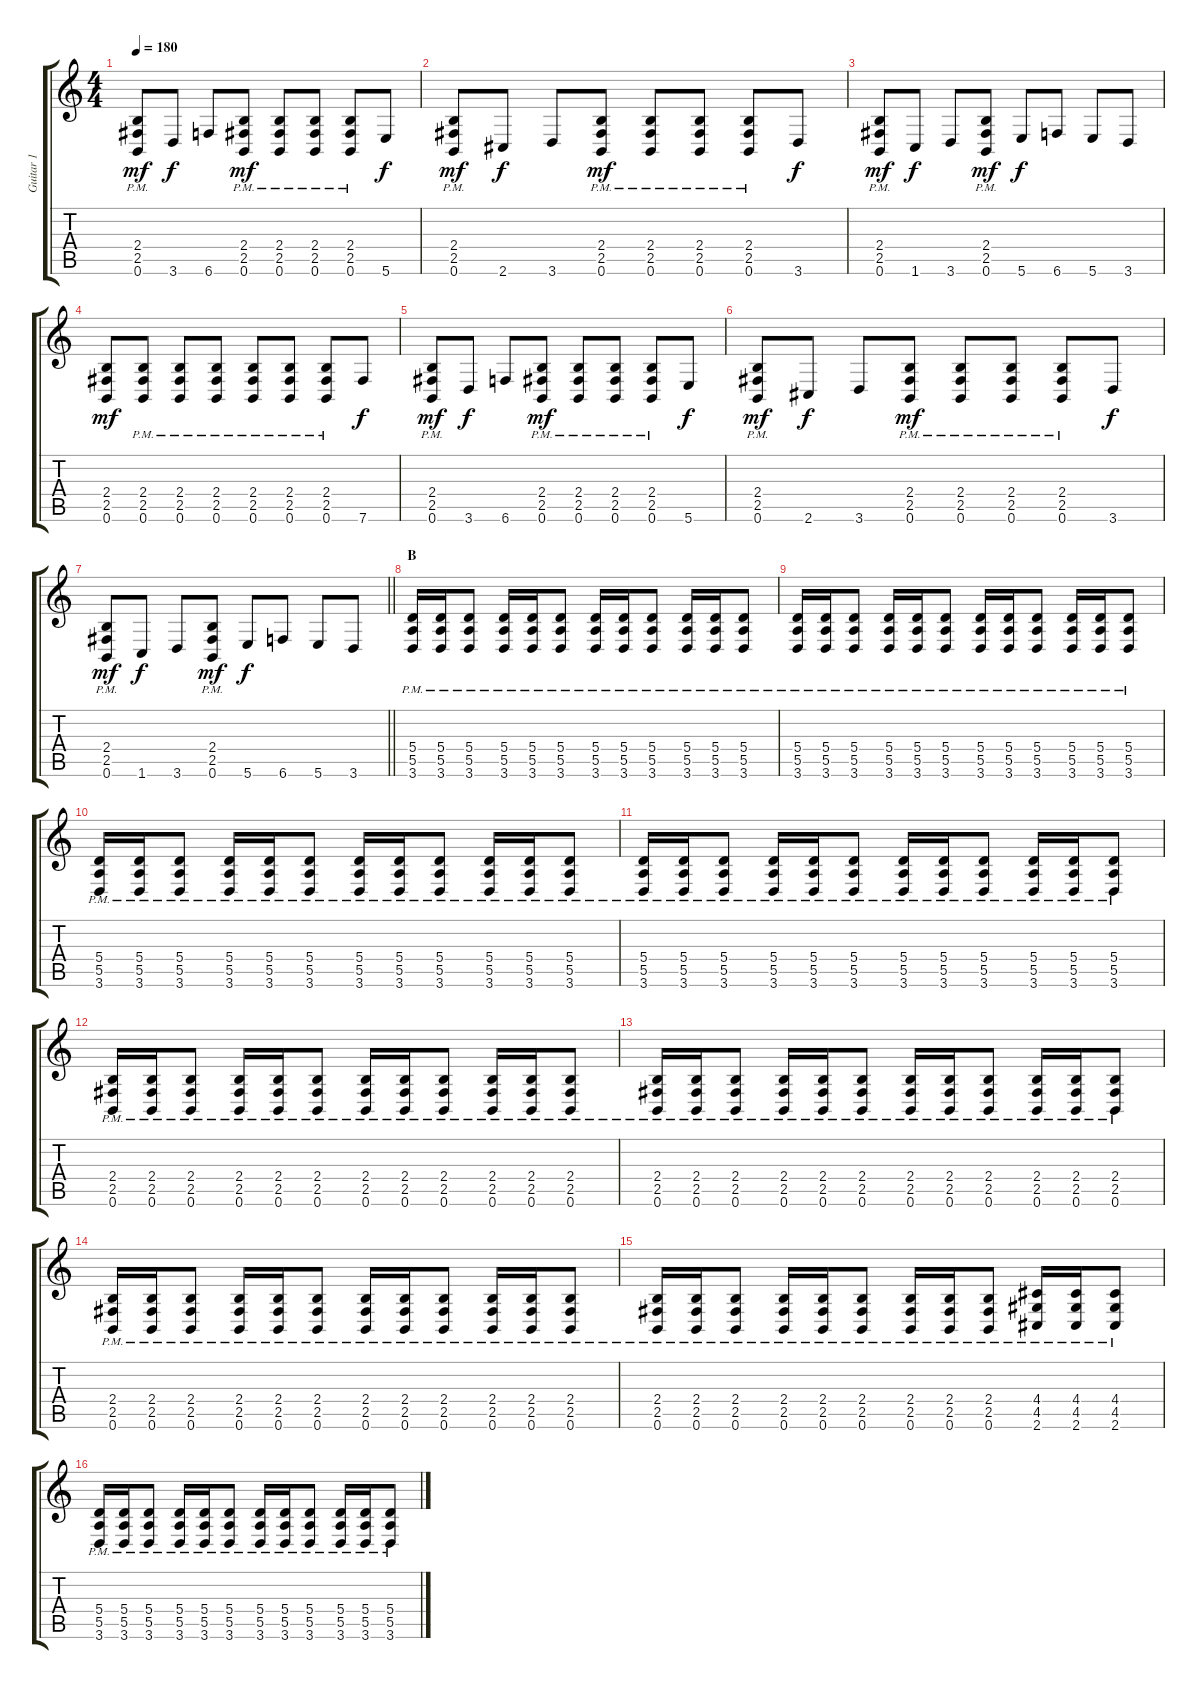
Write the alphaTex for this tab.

\track ("Guitar 1" "Guitar 1") {instrument distortionguitar}
\staff {score tabs}
\tuning (B3 Gb3 D3 A2 E2 B1) {hide}
\ts (4 4)
\tempo 180
\clef g2
\ks c
(2.4{pm} 2.5{pm} 0.6{pm}).8{dy mf} 3.6.8{dy f} 6.6.8 (2.4{pm} 2.5{pm} 0.6{pm}).8{dy mf} (2.4{pm} 2.5{pm} 0.6{pm}).8 (2.4{pm} 2.5{pm} 0.6{pm}).8 (2.4{pm} 2.5{pm} 0.6{pm}).8 5.6.8{dy f} |
(2.4{pm} 2.5{pm} 0.6{pm}).8{dy mf} 2.6.8{dy f} 3.6.8 (2.4{pm} 2.5{pm} 0.6{pm}).8{dy mf} (2.4{pm} 2.5{pm} 0.6{pm}).8 (2.4{pm} 2.5{pm} 0.6{pm}).8 (2.4{pm} 2.5{pm} 0.6{pm}).8 3.6.8{dy f} |
(2.4{pm} 2.5{pm} 0.6{pm}).8{dy mf} 1.6.8{dy f} 3.6.8 (2.4{pm} 2.5{pm} 0.6{pm}).8{dy mf} 5.6.8{dy f} 6.6.8 5.6.8 3.6.8 |
(2.4 2.5 0.6).8{dy mf} (2.4{pm} 2.5{pm} 0.6{pm}).8 (2.4{pm} 2.5{pm} 0.6{pm}).8 (2.4{pm} 2.5{pm} 0.6{pm}).8 (2.4{pm} 2.5{pm} 0.6{pm}).8 (2.4{pm} 2.5{pm} 0.6{pm}).8 (2.4{pm} 2.5{pm} 0.6{pm}).8 7.6.8{dy f} |
(2.4{pm} 2.5{pm} 0.6{pm}).8{dy mf} 3.6.8{dy f} 6.6.8 (2.4{pm} 2.5{pm} 0.6{pm}).8{dy mf} (2.4{pm} 2.5{pm} 0.6{pm}).8 (2.4{pm} 2.5{pm} 0.6{pm}).8 (2.4{pm} 2.5{pm} 0.6{pm}).8 5.6.8{dy f} |
(2.4{pm} 2.5{pm} 0.6{pm}).8{dy mf} 2.6.8{dy f} 3.6.8 (2.4{pm} 2.5{pm} 0.6{pm}).8{dy mf} (2.4{pm} 2.5{pm} 0.6{pm}).8 (2.4{pm} 2.5{pm} 0.6{pm}).8 (2.4{pm} 2.5{pm} 0.6{pm}).8 3.6.8{dy f} |
\barLineRight lightlight
(2.4{pm} 2.5{pm} 0.6{pm}).8{dy mf} 1.6.8{dy f} 3.6.8 (2.4{pm} 2.5{pm} 0.6{pm}).8{dy mf} 5.6.8{dy f} 6.6.8 5.6.8 3.6.8 |
\section ("" "B")
(5.4{pm} 5.5{pm} 3.6{pm}).16{balance 8} (5.4{pm} 5.5{pm} 3.6{pm}).16 (5.4{pm} 5.5{pm} 3.6{pm}).8 (5.4{pm} 5.5{pm} 3.6{pm}).16 (5.4{pm} 5.5{pm} 3.6{pm}).16 (5.4{pm} 5.5{pm} 3.6{pm}).8 (5.4{pm} 5.5{pm} 3.6{pm}).16 (5.4{pm} 5.5{pm} 3.6{pm}).16 (5.4{pm} 5.5{pm} 3.6{pm}).8 (5.4{pm} 5.5{pm} 3.6{pm}).16 (5.4{pm} 5.5{pm} 3.6{pm}).16 (5.4{pm} 5.5{pm} 3.6{pm}).8 |
(5.4{pm} 5.5{pm} 3.6{pm}).16 (5.4{pm} 5.5{pm} 3.6{pm}).16 (5.4{pm} 5.5{pm} 3.6{pm}).8 (5.4{pm} 5.5{pm} 3.6{pm}).16 (5.4{pm} 5.5{pm} 3.6{pm}).16 (5.4{pm} 5.5{pm} 3.6{pm}).8 (5.4{pm} 5.5{pm} 3.6{pm}).16 (5.4{pm} 5.5{pm} 3.6{pm}).16 (5.4{pm} 5.5{pm} 3.6{pm}).8 (5.4{pm} 5.5{pm} 3.6{pm}).16 (5.4{pm} 5.5{pm} 3.6{pm}).16 (5.4{pm} 5.5{pm} 3.6{pm}).8 |
(5.4{pm} 5.5{pm} 3.6{pm}).16 (5.4{pm} 5.5{pm} 3.6{pm}).16 (5.4{pm} 5.5{pm} 3.6{pm}).8 (5.4{pm} 5.5{pm} 3.6{pm}).16 (5.4{pm} 5.5{pm} 3.6{pm}).16 (5.4{pm} 5.5{pm} 3.6{pm}).8 (5.4{pm} 5.5{pm} 3.6{pm}).16 (5.4{pm} 5.5{pm} 3.6{pm}).16 (5.4{pm} 5.5{pm} 3.6{pm}).8 (5.4{pm} 5.5{pm} 3.6{pm}).16 (5.4{pm} 5.5{pm} 3.6{pm}).16 (5.4{pm} 5.5{pm} 3.6{pm}).8 |
(5.4{pm} 5.5{pm} 3.6{pm}).16 (5.4{pm} 5.5{pm} 3.6{pm}).16 (5.4{pm} 5.5{pm} 3.6{pm}).8 (5.4{pm} 5.5{pm} 3.6{pm}).16 (5.4{pm} 5.5{pm} 3.6{pm}).16 (5.4{pm} 5.5{pm} 3.6{pm}).8 (5.4{pm} 5.5{pm} 3.6{pm}).16 (5.4{pm} 5.5{pm} 3.6{pm}).16 (5.4{pm} 5.5{pm} 3.6{pm}).8 (5.4{pm} 5.5{pm} 3.6{pm}).16 (5.4{pm} 5.5{pm} 3.6{pm}).16 (5.4{pm} 5.5{pm} 3.6{pm}).8 |
(2.4{pm} 2.5{pm} 0.6{pm}).16 (2.4{pm} 2.5{pm} 0.6{pm}).16 (2.4{pm} 2.5{pm} 0.6{pm}).8 (2.4{pm} 2.5{pm} 0.6{pm}).16 (2.4{pm} 2.5{pm} 0.6{pm}).16 (2.4{pm} 2.5{pm} 0.6{pm}).8 (2.4{pm} 2.5{pm} 0.6{pm}).16 (2.4{pm} 2.5{pm} 0.6{pm}).16 (2.4{pm} 2.5{pm} 0.6{pm}).8 (2.4{pm} 2.5{pm} 0.6{pm}).16 (2.4{pm} 2.5{pm} 0.6{pm}).16 (2.4{pm} 2.5{pm} 0.6{pm}).8 |
(2.4{pm} 2.5{pm} 0.6{pm}).16 (2.4{pm} 2.5{pm} 0.6{pm}).16 (2.4{pm} 2.5{pm} 0.6{pm}).8 (2.4{pm} 2.5{pm} 0.6{pm}).16 (2.4{pm} 2.5{pm} 0.6{pm}).16 (2.4{pm} 2.5{pm} 0.6{pm}).8 (2.4{pm} 2.5{pm} 0.6{pm}).16 (2.4{pm} 2.5{pm} 0.6{pm}).16 (2.4{pm} 2.5{pm} 0.6{pm}).8 (2.4{pm} 2.5{pm} 0.6{pm}).16 (2.4{pm} 2.5{pm} 0.6{pm}).16 (2.4{pm} 2.5{pm} 0.6{pm}).8 |
(2.4{pm} 2.5{pm} 0.6{pm}).16 (2.4{pm} 2.5{pm} 0.6{pm}).16 (2.4{pm} 2.5{pm} 0.6{pm}).8 (2.4{pm} 2.5{pm} 0.6{pm}).16 (2.4{pm} 2.5{pm} 0.6{pm}).16 (2.4{pm} 2.5{pm} 0.6{pm}).8 (2.4{pm} 2.5{pm} 0.6{pm}).16 (2.4{pm} 2.5{pm} 0.6{pm}).16 (2.4{pm} 2.5{pm} 0.6{pm}).8 (2.4{pm} 2.5{pm} 0.6{pm}).16 (2.4{pm} 2.5{pm} 0.6{pm}).16 (2.4{pm} 2.5{pm} 0.6{pm}).8 |
(2.4{pm} 2.5{pm} 0.6{pm}).16 (2.4{pm} 2.5{pm} 0.6{pm}).16 (2.4{pm} 2.5{pm} 0.6{pm}).8 (2.4{pm} 2.5{pm} 0.6{pm}).16 (2.4{pm} 2.5{pm} 0.6{pm}).16 (2.4{pm} 2.5{pm} 0.6{pm}).8 (2.4{pm} 2.5{pm} 0.6{pm}).16 (2.4{pm} 2.5{pm} 0.6{pm}).16 (2.4{pm} 2.5{pm} 0.6{pm}).8 (4.4{pm} 4.5{pm} 2.6{pm}).16 (4.4{pm} 4.5{pm} 2.6{pm}).16 (4.4{pm} 4.5{pm} 2.6{pm}).8 |
(5.4{pm} 5.5{pm} 3.6{pm}).16 (5.4{pm} 5.5{pm} 3.6{pm}).16 (5.4{pm} 5.5{pm} 3.6{pm}).8 (5.4{pm} 5.5{pm} 3.6{pm}).16 (5.4{pm} 5.5{pm} 3.6{pm}).16 (5.4{pm} 5.5{pm} 3.6{pm}).8 (5.4{pm} 5.5{pm} 3.6{pm}).16 (5.4{pm} 5.5{pm} 3.6{pm}).16 (5.4{pm} 5.5{pm} 3.6{pm}).8 (5.4{pm} 5.5{pm} 3.6{pm}).16 (5.4{pm} 5.5{pm} 3.6{pm}).16 (5.4{pm} 5.5{pm} 3.6{pm}).8
